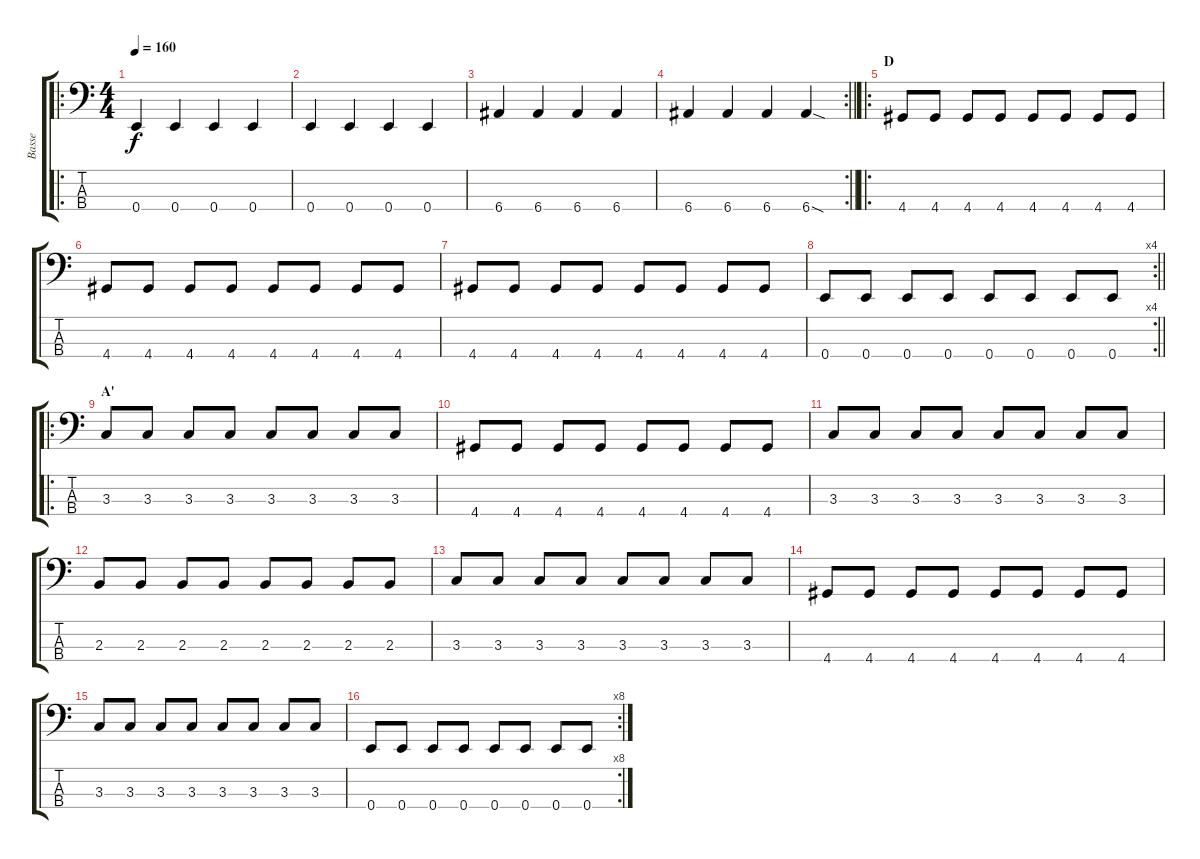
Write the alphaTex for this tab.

\track ("Basse" "Basse") {instrument electricbassfinger}
\staff {score tabs}
\tuning (G2 D2 A1 E1) {hide}
\ro
\ts (4 4)
\tempo 160
\clef f4
\ks c
0.4.4{dy f} 0.4.4 0.4.4 0.4.4 |
0.4.4 0.4.4 0.4.4 0.4.4 |
6.4.4 6.4.4 6.4.4 6.4.4 |
\rc 2
\barLineRight lightlight
6.4.4 6.4.4 6.4.4 6.4{sod}.4 |
\ro
\section ("" "D")
4.4.8 4.4.8 4.4.8 4.4.8 4.4.8 4.4.8 4.4.8 4.4.8 |
4.4.8 4.4.8 4.4.8 4.4.8 4.4.8 4.4.8 4.4.8 4.4.8 |
4.4.8 4.4.8 4.4.8 4.4.8 4.4.8 4.4.8 4.4.8 4.4.8 |
\rc 4
\barLineRight lightlight
0.4.8 0.4.8 0.4.8 0.4.8 0.4.8 0.4.8 0.4.8 0.4.8 |
\ro
\section ("" "A'")
3.3.8 3.3.8 3.3.8 3.3.8 3.3.8 3.3.8 3.3.8 3.3.8 |
4.4.8 4.4.8 4.4.8 4.4.8 4.4.8 4.4.8 4.4.8 4.4.8 |
3.3.8 3.3.8 3.3.8 3.3.8 3.3.8 3.3.8 3.3.8 3.3.8 |
2.3.8 2.3.8 2.3.8 2.3.8 2.3.8 2.3.8 2.3.8 2.3.8 |
3.3.8 3.3.8 3.3.8 3.3.8 3.3.8 3.3.8 3.3.8 3.3.8 |
4.4.8 4.4.8 4.4.8 4.4.8 4.4.8 4.4.8 4.4.8 4.4.8 |
3.3.8 3.3.8 3.3.8 3.3.8 3.3.8 3.3.8 3.3.8 3.3.8 |
\rc 8
0.4.8 0.4.8 0.4.8 0.4.8 0.4.8 0.4.8 0.4.8 0.4.8
